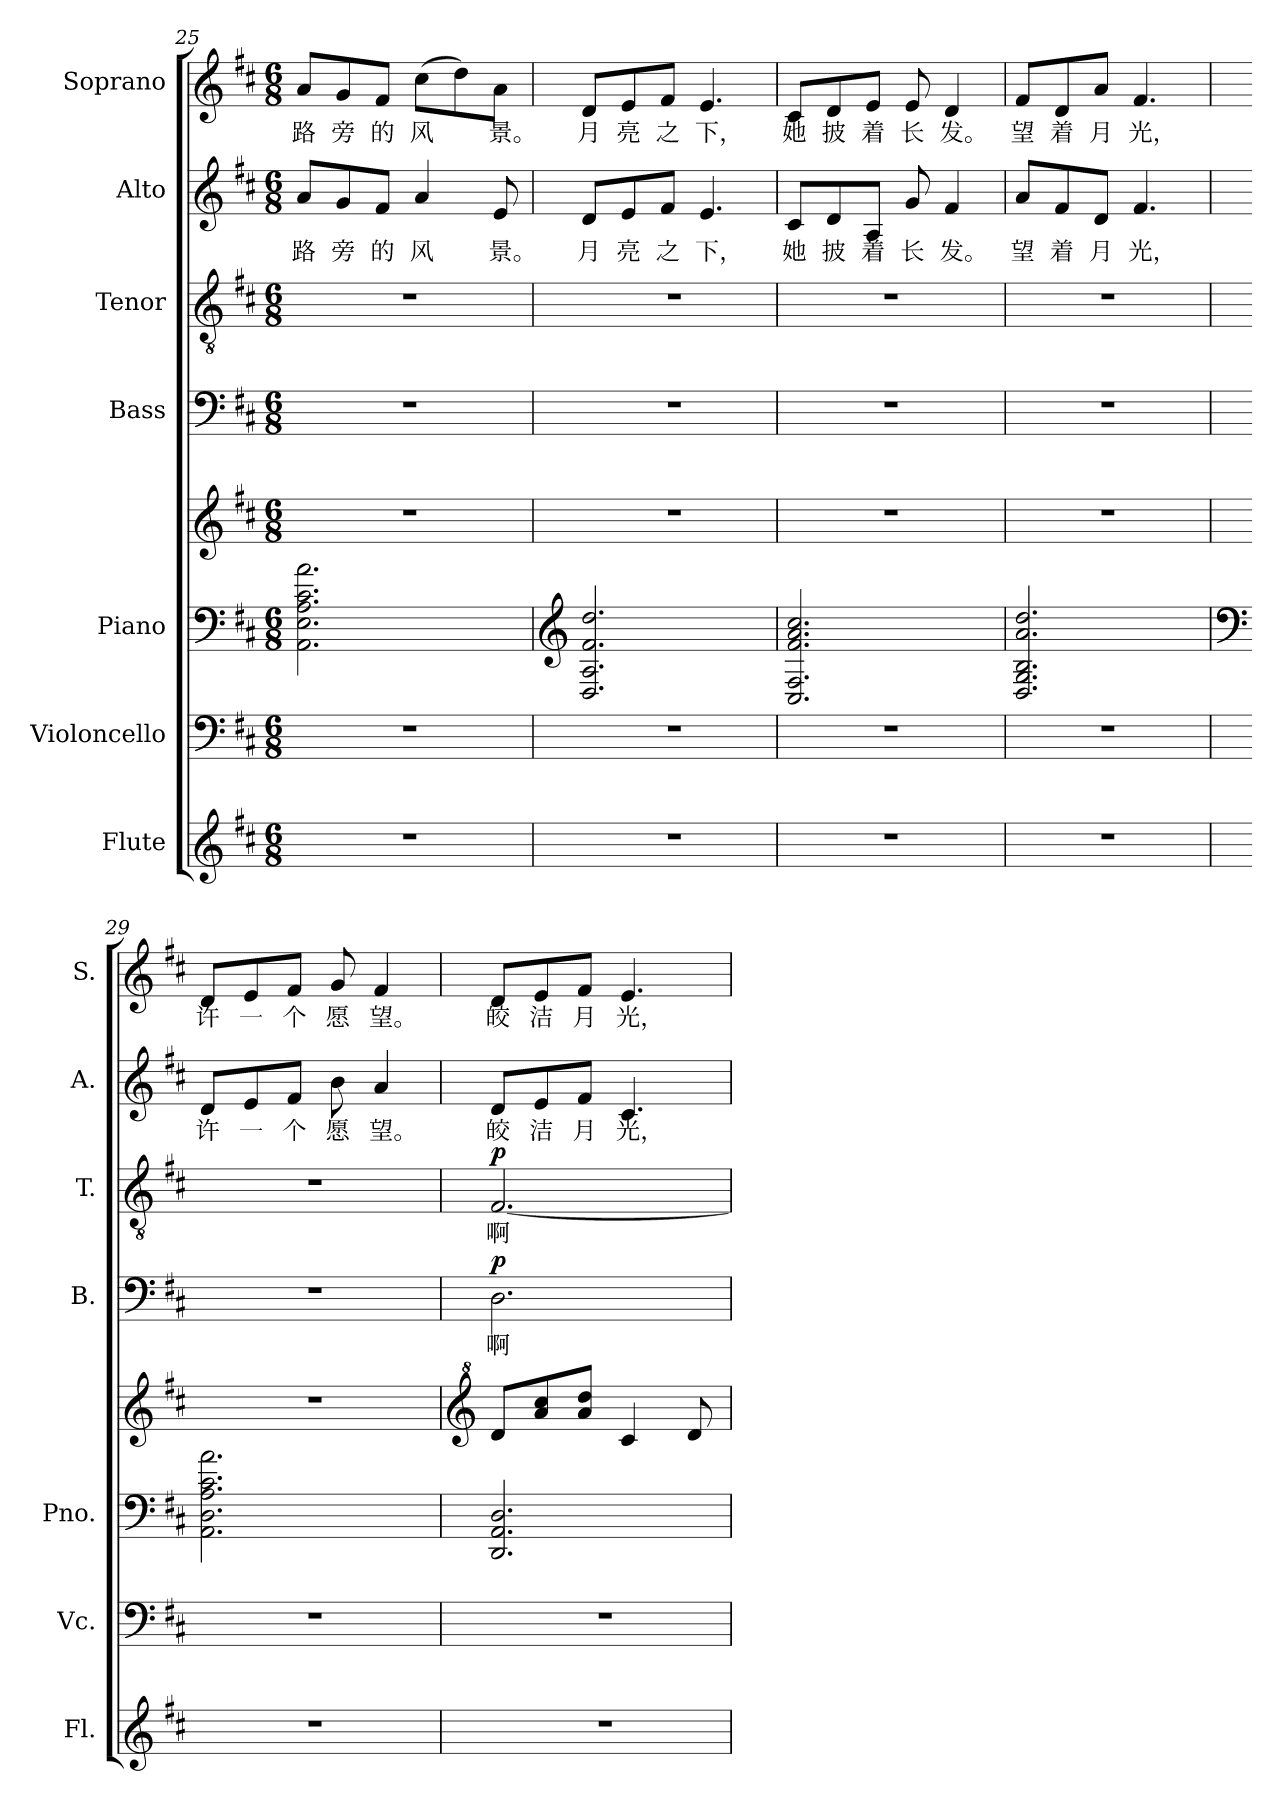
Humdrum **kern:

**kern	**kern	**kern	**kern	**kern	**text	**dynam	**kern	**text	**dynam	**kern	**text	**kern	**text
*part7	*part6	*part5	*part5	*part4	*part4	*part4	*part3	*part3	*part3	*part2	*part2	*part1	*part1
*staff8	*staff7	*staff6	*staff5	*staff4	*staff4	*staff4	*staff3	*staff3	*staff3	*staff2	*staff2	*staff1	*staff1
*I"Flute	*I"Violoncello	*I"Piano	*	*I"Bass	*	*	*I"Tenor	*	*	*I"Alto	*	*I"Soprano	*
*I'Fl.	*I'Vc.	*I'Pno.	*	*I'B.	*	*	*I'T.	*	*	*I'A.	*	*I'S.	*
*clefG2	*clefF4	*clefF4	*clefG2	*clefF4	*	*	*clefGv2	*	*	*clefG2	*	*clefG2	*
*k[f#c#]	*k[f#c#]	*k[f#c#]	*k[f#c#]	*k[f#c#]	*	*	*k[f#c#]	*	*	*k[f#c#]	*	*k[f#c#]	*
*M6/8	*M6/8	*M6/8	*M6/8	*M6/8	*	*	*M6/8	*	*	*M6/8	*	*M6/8	*
=25	=25	=25	=25	=25	=25	=25	=25	=25	=25	=25	=25	=25	=25
!	!	!	!	!	!	!	!	!	!	!	!LO:LY:b	!	!LO:LY:b
2.r	2.r	2.AA\ 2.E\ 2.A\ 2.c#\ 2.a\	2.r	2.r	.	.	2.r	.	.	8a/L	路	8a/L	路
!	!	!	!	!	!	!	!	!	!	!	!LO:LY:b	!	!LO:LY:b
.	.	.	.	.	.	.	.	.	.	8g/	旁	8g/	旁
!	!	!	!	!	!	!	!	!	!	!	!LO:LY:b	!	!LO:LY:b
.	.	.	.	.	.	.	.	.	.	8f#/J	的	8f#/J	的
!	!	!	!	!	!	!	!	!	!	!	!LO:LY:b	!	!LO:LY:b
.	.	.	.	.	.	.	.	.	.	4a/	风	(8cc#\L	风
.	.	.	.	.	.	.	.	.	.	.	.	8dd\)	.
!	!	!	!	!	!	!	!	!	!	!	!LO:LY:b	!	!LO:LY:b
.	.	.	.	.	.	.	.	.	.	8e/	景。	8a\J	景。
!!LO:PB:g=z
=26	=26	=26	=26	=26	=26	=26	=26	=26	=26	=26	=26	=26	=26
*	*	*clefG2	*	*	*	*	*	*	*	*	*	*	*
!	!	!	!	!	!	!	!	!	!	!	!LO:LY:b	!	!LO:LY:b
2.r	2.r	2.D/ 2.A/ 2.f#/ 2.dd/	2.r	2.r	.	.	2.r	.	.	8d/L	月	8d/L	月
!	!	!	!	!	!	!	!	!	!	!	!LO:LY:b	!	!LO:LY:b
.	.	.	.	.	.	.	.	.	.	8e/	亮	8e/	亮
!	!	!	!	!	!	!	!	!	!	!	!LO:LY:b	!	!LO:LY:b
.	.	.	.	.	.	.	.	.	.	8f#/J	之	8f#/J	之
!	!	!	!	!	!	!	!	!	!	!	!LO:LY:b	!	!LO:LY:b
.	.	.	.	.	.	.	.	.	.	4.e/	下，	4.e/	下，
=27	=27	=27	=27	=27	=27	=27	=27	=27	=27	=27	=27	=27	=27
!	!	!	!	!	!	!	!	!	!	!	!LO:LY:b	!	!LO:LY:b
2.r	2.r	2.C#/ 2.F#/ 2.f#/ 2.a/ 2.cc#/	2.r	2.r	.	.	2.r	.	.	8c#/L	她	8c#/L	她
!	!	!	!	!	!	!	!	!	!	!	!LO:LY:b	!	!LO:LY:b
.	.	.	.	.	.	.	.	.	.	8d/	披	8d/	披
!	!	!	!	!	!	!	!	!	!	!	!LO:LY:b	!	!LO:LY:b
.	.	.	.	.	.	.	.	.	.	8A/J	着	8e/J	着
!	!	!	!	!	!	!	!	!	!	!	!LO:LY:b	!	!LO:LY:b
.	.	.	.	.	.	.	.	.	.	8g/	长	8e/	长
!	!	!	!	!	!	!	!	!	!	!	!LO:LY:b	!	!LO:LY:b
.	.	.	.	.	.	.	.	.	.	4f#/	发。	4d/	发。
=28	=28	=28	=28	=28	=28	=28	=28	=28	=28	=28	=28	=28	=28
!	!	!	!	!	!	!	!	!	!	!	!LO:LY:b	!	!LO:LY:b
2.r	2.r	2.D/ 2.G/ 2.B/ 2.a/ 2.dd/	2.r	2.r	.	.	2.r	.	.	8a/L	望	8f#/L	望
!	!	!	!	!	!	!	!	!	!	!	!LO:LY:b	!	!LO:LY:b
.	.	.	.	.	.	.	.	.	.	8f#/	着	8d/	着
!	!	!	!	!	!	!	!	!	!	!	!LO:LY:b	!	!LO:LY:b
.	.	.	.	.	.	.	.	.	.	8d/J	月	8a/J	月
!	!	!	!	!	!	!	!	!	!	!	!LO:LY:b	!	!LO:LY:b
.	.	.	.	.	.	.	.	.	.	4.f#/	光，	4.f#/	光，
=29	=29	=29	=29	=29	=29	=29	=29	=29	=29	=29	=29	=29	=29
*	*	*clefF4	*	*	*	*	*	*	*	*	*	*	*
!	!	!	!	!	!	!	!	!	!	!	!LO:LY:b	!	!LO:LY:b
2.r	2.r	2.AA\ 2.D\ 2.A\ 2.c#\ 2.a\	2.r	2.r	.	.	2.r	.	.	8d/L	许	8d/L	许
!	!	!	!	!	!	!	!	!	!	!	!LO:LY:b	!	!LO:LY:b
.	.	.	.	.	.	.	.	.	.	8e/	一	8e/	一
!	!	!	!	!	!	!	!	!	!	!	!LO:LY:b	!	!LO:LY:b
.	.	.	.	.	.	.	.	.	.	8f#/J	个	8f#/J	个
!	!	!	!	!	!	!	!	!	!	!	!LO:LY:b	!	!LO:LY:b
.	.	.	.	.	.	.	.	.	.	8b\	愿	8g/	愿
!	!	!	!	!	!	!	!	!	!	!	!LO:LY:b	!	!LO:LY:b
.	.	.	.	.	.	.	.	.	.	4a/	望。	4f#/	望。
!!LO:LB:g=z
=30	=30	=30	=30	=30	=30	=30	=30	=30	=30	=30	=30	=30	=30
*	*	*	*clefG^2	*	*	*	*	*	*	*	*	*	*
!	!	!	!	!	!LO:LY:b	!LO:DY:b	!	!LO:LY:b	!LO:DY:b	!	!LO:LY:b	!	!LO:LY:b
2.r	2.r	2.DD/ 2.AA/ 2.D/	8dd/L	2.D\	啊	p	[2.F#/	啊	p	8d/L	皎	8d/L	皎
!	!	!	!	!	!	!	!	!	!	!	!LO:LY:b	!	!LO:LY:b
.	.	.	8aa/ 8ccc#/	.	.	.	.	.	.	8e/	洁	8e/	洁
!	!	!	!	!	!	!	!	!	!	!	!LO:LY:b	!	!LO:LY:b
.	.	.	8aa/ 8ddd/J	.	.	.	.	.	.	8f#/J	月	8f#/J	月
!	!	!	!	!	!	!	!	!	!	!	!LO:LY:b	!	!LO:LY:b
.	.	.	4cc#/	.	.	.	.	.	.	4.c#/	光，	4.e/	光，
.	.	.	8dd/	.	.	.	.	.	.	.	.	.	.
=	=	=	=	=	=	=	=	=	=	=	=	=	=
*-	*-	*-	*-	*-	*-	*-	*-	*-	*-	*-	*-	*-	*-
